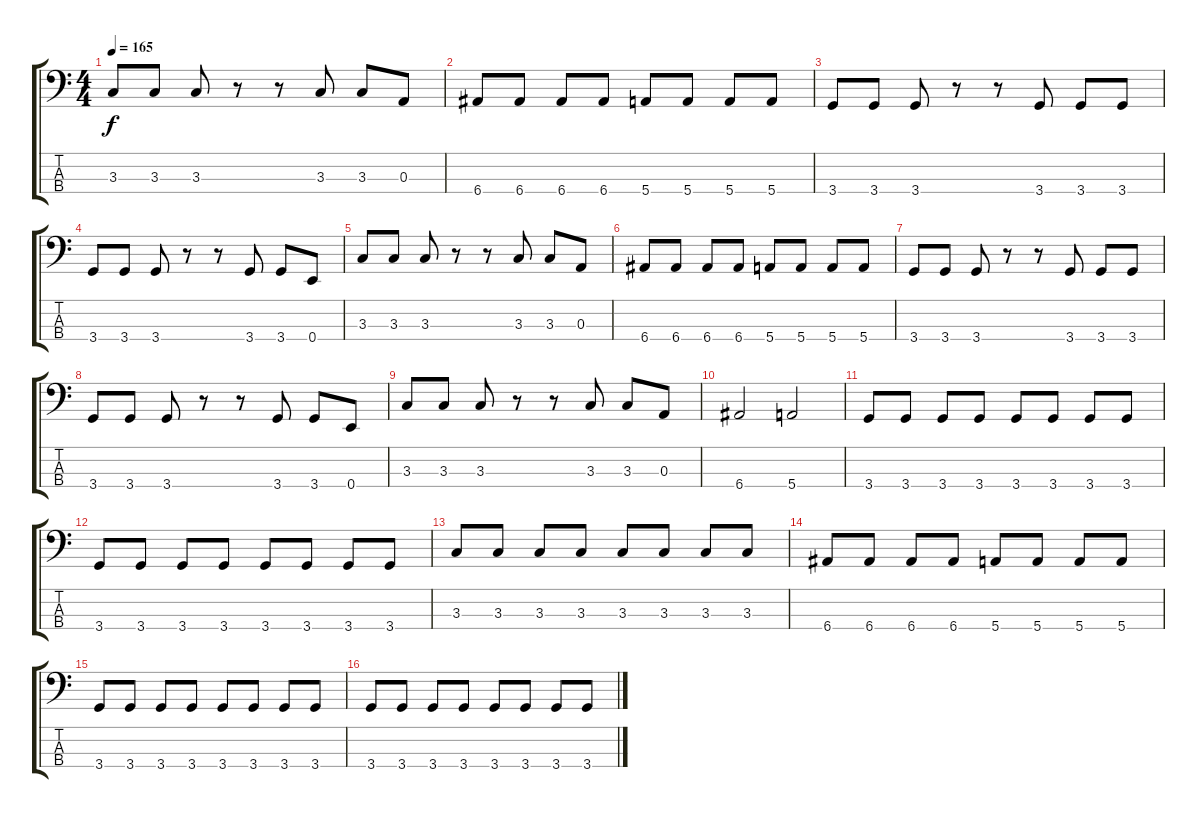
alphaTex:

\track "" {instrument electricbasspick}
\staff {score tabs}
\tuning (G2 D2 A1 E1) {hide}
\ts (4 4)
\tempo 165
\clef f4
\ks c
3.3.8{dy f} 3.3.8 3.3.8 r.8 r.8 3.3.8 3.3.8 0.3.8 |
6.4.8 6.4.8 6.4.8 6.4.8 5.4.8 5.4.8 5.4.8 5.4.8 |
3.4.8 3.4.8 3.4.8 r.8 r.8 3.4.8 3.4.8 3.4.8 |
3.4.8 3.4.8 3.4.8 r.8 r.8 3.4.8 3.4.8 0.4.8 |
3.3.8 3.3.8 3.3.8 r.8 r.8 3.3.8 3.3.8 0.3.8 |
6.4.8 6.4.8 6.4.8 6.4.8 5.4.8 5.4.8 5.4.8 5.4.8 |
3.4.8 3.4.8 3.4.8 r.8 r.8 3.4.8 3.4.8 3.4.8 |
3.4.8 3.4.8 3.4.8 r.8 r.8 3.4.8 3.4.8 0.4.8 |
3.3.8 3.3.8 3.3.8 r.8 r.8 3.3.8 3.3.8 0.3.8 |
6.4.2 5.4.2 |
3.4.8 3.4.8 3.4.8 3.4.8 3.4.8 3.4.8 3.4.8 3.4.8 |
3.4.8 3.4.8 3.4.8 3.4.8 3.4.8 3.4.8 3.4.8 3.4.8 |
3.3.8 3.3.8 3.3.8 3.3.8 3.3.8 3.3.8 3.3.8 3.3.8 |
6.4.8 6.4.8 6.4.8 6.4.8 5.4.8 5.4.8 5.4.8 5.4.8 |
3.4.8 3.4.8 3.4.8 3.4.8 3.4.8 3.4.8 3.4.8 3.4.8 |
3.4.8 3.4.8 3.4.8 3.4.8 3.4.8 3.4.8 3.4.8 3.4.8
